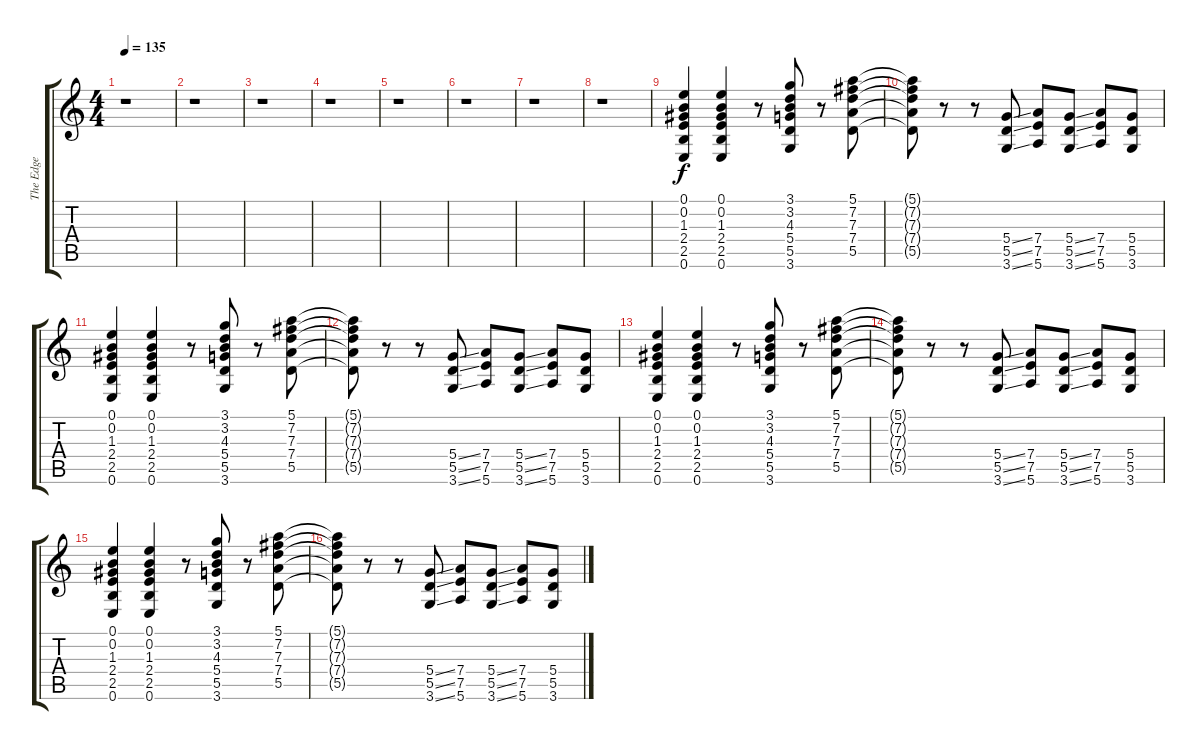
\track ("The Edge" "The Edge") {instrument overdrivenguitar}
\staff {score tabs}
\tuning (E4 B3 G3 D3 A2 E2) {hide}
\ts (4 4)
\tempo 135
\clef g2
\ks c
r.1{dy f instrument overdrivenguitar} |
r.1 |
r.1 |
r.1 |
r.1 |
r.1 |
r.1 |
r.1 |
(0.1 0.2 1.3 2.4 2.5 0.6).4 (0.1 0.2 1.3 2.4 2.5 0.6).4 r.8 (3.1 3.2 4.3 5.4 5.5 3.6).8 r.8 (5.1 7.2 7.3 7.4 5.5).8 |
(5.1{t} 7.2{t} 7.3{t} 7.4{t} 5.5{t}).8 r.8 r.8 (5.4{ss} 5.5{ss} 3.6{ss}).8 (7.4 7.5 5.6).8 (5.4{ss} 5.5{ss} 3.6{ss}).8 (7.4 7.5 5.6).8 (5.4 5.5 3.6).8 |
(0.1 0.2 1.3 2.4 2.5 0.6).4 (0.1 0.2 1.3 2.4 2.5 0.6).4 r.8 (3.1 3.2 4.3 5.4 5.5 3.6).8 r.8 (5.1 7.2 7.3 7.4 5.5).8 |
(5.1{t} 7.2{t} 7.3{t} 7.4{t} 5.5{t}).8 r.8 r.8 (5.4{ss} 5.5{ss} 3.6{ss}).8 (7.4 7.5 5.6).8 (5.4{ss} 5.5{ss} 3.6{ss}).8 (7.4 7.5 5.6).8 (5.4 5.5 3.6).8 |
(0.1 0.2 1.3 2.4 2.5 0.6).4 (0.1 0.2 1.3 2.4 2.5 0.6).4 r.8 (3.1 3.2 4.3 5.4 5.5 3.6).8 r.8 (5.1 7.2 7.3 7.4 5.5).8 |
(5.1{t} 7.2{t} 7.3{t} 7.4{t} 5.5{t}).8 r.8 r.8 (5.4{ss} 5.5{ss} 3.6{ss}).8 (7.4 7.5 5.6).8 (5.4{ss} 5.5{ss} 3.6{ss}).8 (7.4 7.5 5.6).8 (5.4 5.5 3.6).8 |
(0.1 0.2 1.3 2.4 2.5 0.6).4 (0.1 0.2 1.3 2.4 2.5 0.6).4 r.8 (3.1 3.2 4.3 5.4 5.5 3.6).8 r.8 (5.1 7.2 7.3 7.4 5.5).8 |
(5.1{t} 7.2{t} 7.3{t} 7.4{t} 5.5{t}).8 r.8 r.8 (5.4{ss} 5.5{ss} 3.6{ss}).8 (7.4 7.5 5.6).8 (5.4{ss} 5.5{ss} 3.6{ss}).8 (7.4 7.5 5.6).8 (5.4 5.5 3.6).8
